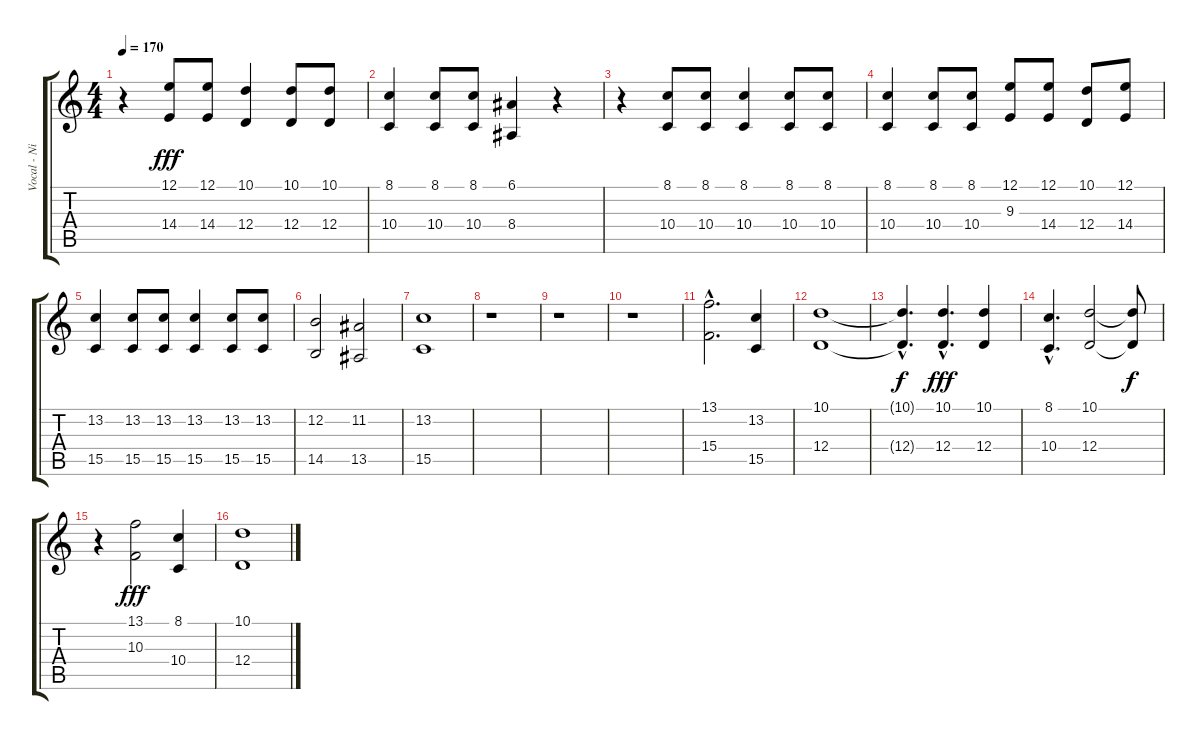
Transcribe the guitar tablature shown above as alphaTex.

\track ("Vocal - Nikola" "Vocal - Ni") {instrument flute}
\staff {score tabs}
\tuning (E4 B3 G3 D3 A2 E2) {hide}
\ts (4 4)
\tempo 170
\clef g2
\ks c
r.4{dy fff} (12.1 14.4).8 (12.1 14.4).8 (10.1 12.4).4 (10.1 12.4).8 (10.1 12.4).8 |
(8.1 10.4).4 (8.1 10.4).8 (8.1 10.4).8 (6.1 8.4).4 r.4 |
r.4 (8.1 10.4).8 (8.1 10.4).8 (8.1 10.4).4 (8.1 10.4).8 (8.1 10.4).8 |
(8.1 10.4).4 (8.1 10.4).8 (8.1 10.4).8 (12.1 9.3).8 (12.1 14.4).8 (10.1 12.4).8 (12.1 14.4).8 |
(13.2 15.5).4 (13.2 15.5).8 (13.2 15.5).8 (13.2 15.5).4 (13.2 15.5).8 (13.2 15.5).8 |
(12.2 14.5).2 (11.2 13.5).2 |
(13.2 15.5).1 |
r.1 |
r.1 |
r.1 |
(13.1{hac} 15.4{hac}).2{d} (13.2 15.5).4 |
(10.1 12.4).1 |
(10.1{hac t} 12.4{hac t}).4{d dy f} (10.1{hac} 12.4{hac}).4{d dy fff} (10.1 12.4).4 |
(8.1{hac} 10.4{hac}).4{d} (10.1 12.4).2 (10.1{t} 12.4{t}).8{dy f} |
r.4 (13.1 10.3).2{dy fff} (8.1 10.4).4 |
(10.1 12.4).1
